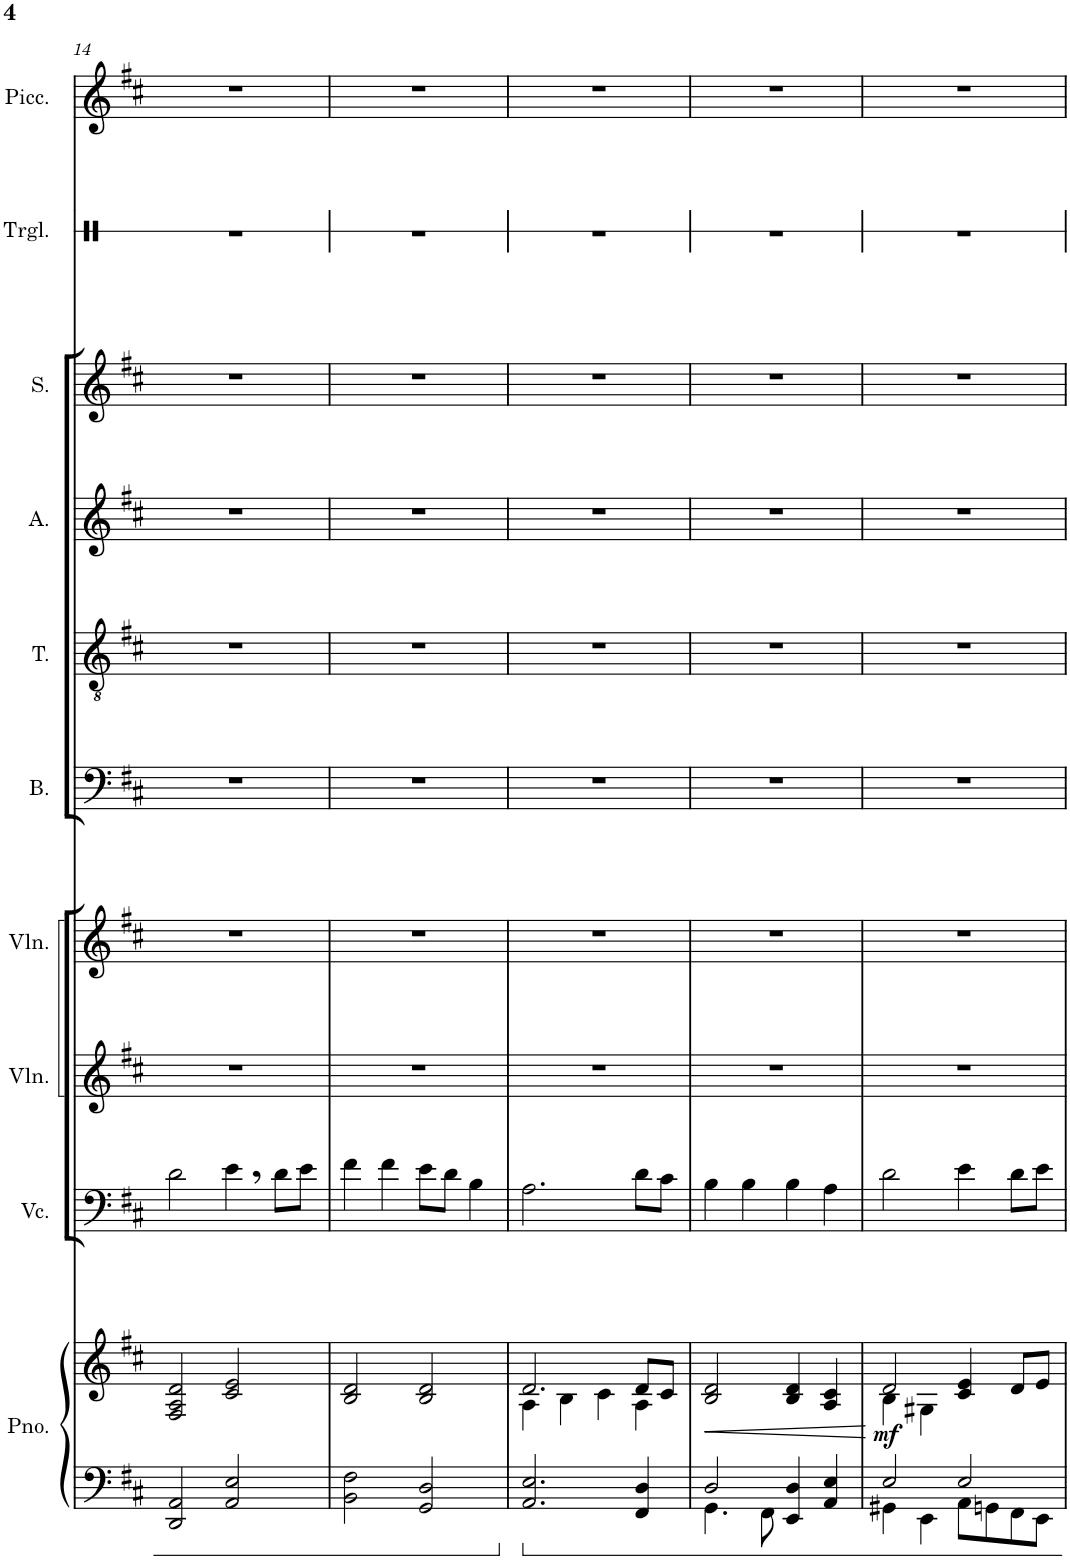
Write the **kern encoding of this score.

**kern	**kern	**dynam	**kern	**kern	**kern	**kern	**kern	**kern	**kern	**kern	**kern
*part10	*part10	*part10	*part9	*part8	*part7	*part6	*part5	*part4	*part3	*part2	*part1
*staff11	*staff10	*staff10/11	*staff9	*staff8	*staff7	*staff6	*staff5	*staff4	*staff3	*staff2	*staff1
*I"Piano	*	*	*I"Violoncello	*I"Violin	*I"Violin	*I"Bass	*I"Tenor	*I"Alto	*I"Soprano	*I"Triangle	*I"Piccolo
*I'Pno.	*	*	*I'Vc.	*I'Vln.	*I'Vln.	*I'B.	*I'T.	*I'A.	*I'S.	*I'Trgl.	*I'Picc.
!!LO:PB:g=z
*clefF4	*clefG2	*	*clefF4	*clefG2	*clefG2	*clefF4	*clefGv2	*clefG2	*clefG2	*clefX	*clefG2
*	*	*	*	*	*	*	*	*	*	*	*Trd-7c-12
*k[f#c#]	*k[f#c#]	*	*k[f#c#]	*k[f#c#]	*k[f#c#]	*k[f#c#]	*k[f#c#]	*k[f#c#]	*k[f#c#]	*k[]	*k[f#c#]
*M4/4	*M4/4	*	*M4/4	*M4/4	*M4/4	*M4/4	*M4/4	*M4/4	*M4/4	*M4/4	*M4/4
=14	=14	=14	=14	=14	=14	=14	=14	=14	=14	=14	=14
2DD/ 2AA/	2F#/ 2A/ 2d/	.	2d\	1r	1r	1r	1r	1r	1r	1r	1r
2AA/ 2E/	2c#/ 2e/	.	4e,\	.	.	.	.	.	.	.	.
.	.	.	8d\L	.	.	.	.	.	.	.	.
.	.	.	8e\J	.	.	.	.	.	.	.	.
=15	=15	=15	=15	=15	=15	=15	=15	=15	=15	=15	=15
2BB\ 2F#\	2B/ 2d/	.	4f#\	1r	1r	1r	1r	1r	1r	1r	1r
.	.	.	4f#\	.	.	.	.	.	.	.	.
2GG/ 2D/	2B/ 2d/	.	8e\L	.	.	.	.	.	.	.	.
.	.	.	8d\J	.	.	.	.	.	.	.	.
.	.	.	4B\	.	.	.	.	.	.	.	.
=16	=16	=16	=16	=16	=16	=16	=16	=16	=16	=16	=16
*	*^	*	*	*	*	*	*	*	*	*	*
2.AA/ 2.E/	2.d/	4A\	.	2.A\	1r	1r	1r	1r	1r	1r	1r	1r
.	.	4B\	.	.	.	.	.	.	.	.	.	.
.	.	4c#\	.	.	.	.	.	.	.	.	.	.
4FF#/ 4D/	8d/L	4A\	.	8d\L	.	.	.	.	.	.	.	.
.	8c#/J	.	.	8c#\J	.	.	.	.	.	.	.	.
*	*v	*v	*	*	*	*	*	*	*	*	*	*
=17	=17	=17	=17	=17	=17	=17	=17	=17	=17	=17	=17
*^	*	*	*	*	*	*	*	*	*	*	*
!	!	!	!LO:HP:b	!	!	!	!	!	!	!	!	!
2D/	4.GG\	2B/ 2d/	<	4B\	1r	1r	1r	1r	1r	1r	1r	1r
.	.	.	.	4B\	.	.	.	.	.	.	.	.
.	8FF#\	.	.	.	.	.	.	.	.	.	.	.
4EE/ 4D/	2ryy	4B/ 4d/	.	4B\	.	.	.	.	.	.	.	.
4AA/ 4E/	.	4A/ 4c#/	.	4A\	.	.	.	.	.	.	.	.
*v	*v	*	*	*	*	*	*	*	*	*	*	*
.	.	[	.	.	.	.	.	.	.	.	.
=18	=18	=18	=18	=18	=18	=18	=18	=18	=18	=18	=18
*^	*^	*	*	*	*	*	*	*	*	*	*
!	!	!	!	!LO:DY:b	!	!	!	!	!	!	!	!	!
2E/	4GG#X\	2d/	4B\	mf	2d\	1r	1r	1r	1r	1r	1r	1r	1r
.	4EE\	.	4G#X\	.	.	.	.	.	.	.	.	.	.
2E/	8AA\L	4c#/ 4e/	2ryy	.	4e\	.	.	.	.	.	.	.	.
.	8GGn\	.	.	.	.	.	.	.	.	.	.	.	.
.	8FF#\	8d/L	.	.	8d\L	.	.	.	.	.	.	.	.
.	8EE\J	8e/J	.	.	8e\J	.	.	.	.	.	.	.	.
*v	*v	*	*	*	*	*	*	*	*	*	*	*	*
*	*v	*v	*	*	*	*	*	*	*	*	*	*
=	=	=	=	=	=	=	=	=	=	=	=
*-	*-	*-	*-	*-	*-	*-	*-	*-	*-	*-	*-
